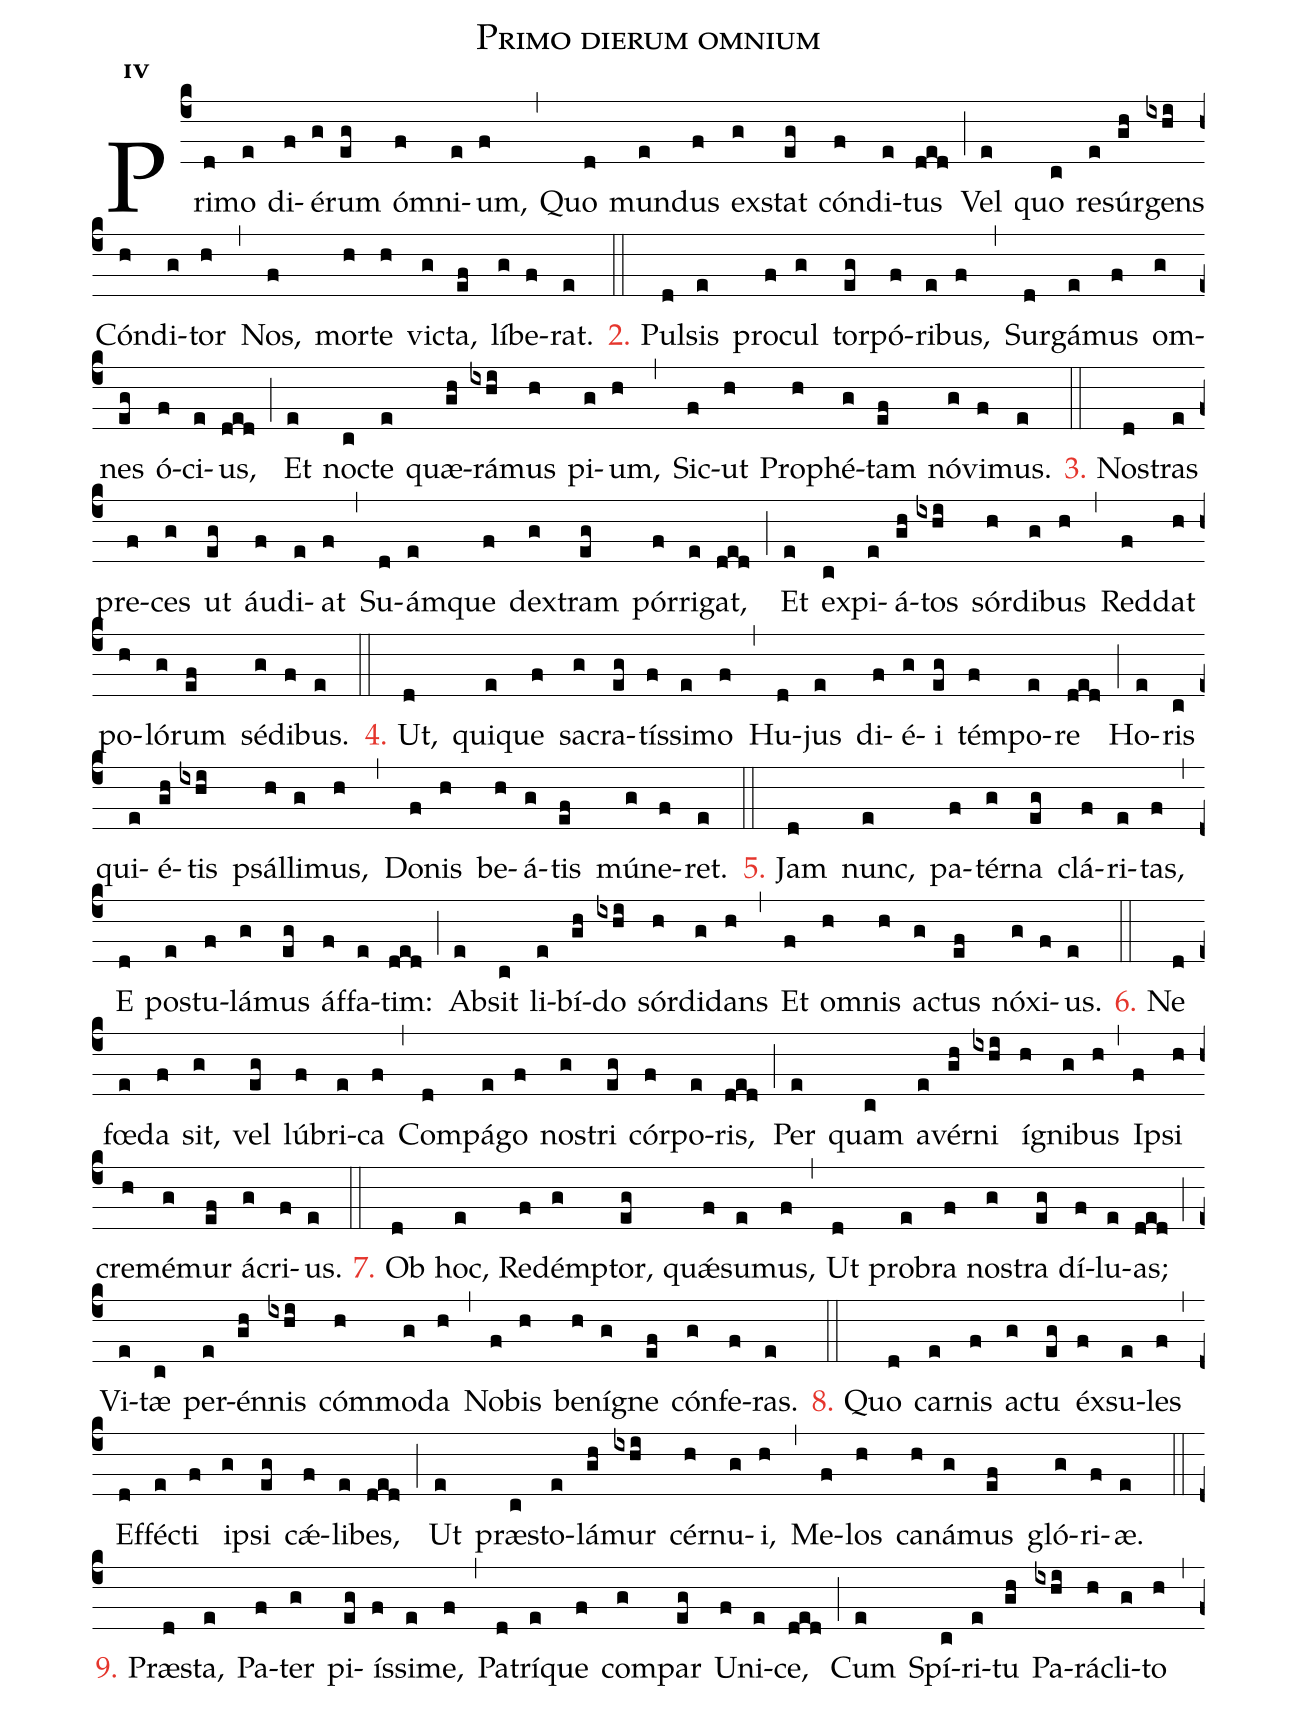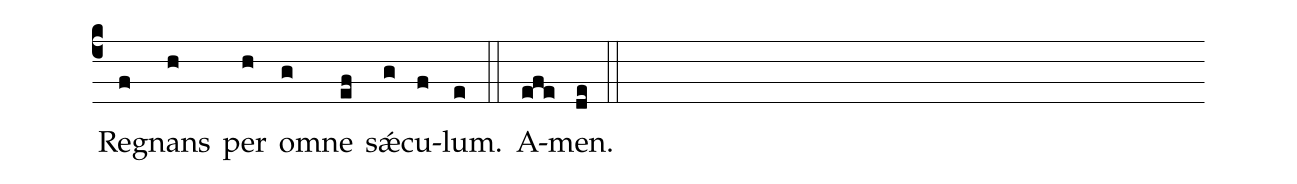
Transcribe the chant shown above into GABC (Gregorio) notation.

name:Primo dierum omnium;
office-part:hy;
mode:4;
%%
initial-style: 1;
name: Primo dierum omnium;
mode: 4;
office-part: Hymnus;
annotation: Hymn.;
annotation: iv;
%%
(c4) Pri(d)mo(e) di(f)é(g)rum(eg) óm(f)ni(e)um,(f) (,)
Quo(d) mun(e)dus(f) ex(g)stat(eg) cón(f)di(e)tus(ded) (;)
Vel(e) quo(c) re(e)súr(gh)gens(ixhi) Cón(h)di(g)tor(h) (,)
Nos,(f) mor(h)te(h) vic(g)ta,(ef) lí(g)be(f)rat.(e) (::)

<c>2.</c> Pul(d)sis(e) pro(f)cul(g) tor(eg)pó(f)ri(e)bus,(f) (,)
Sur(d)gá(e)mus(f) om(g)nes(eg) ó(f)ci(e)us,(ded) (;)
Et(e) noc(c)te(e) quæ(gh)rá(ixhi)mus(h) pi(g)um,(h) (,)
Sic(f)ut(h) Pro(h)phé(g)tam(ef) nó(g)vi(f)mus.(e) (::)

<c>3.</c> Nos(d)tras(e) pre(f)ces(g) ut(eg) áu(f)di(e)at(f) (,)
Su(d)ám(e)que(f) dex(g)tram(eg) pór(f)ri(e)gat,(ded) (;)
Et(e) ex(c)pi(e)á(gh)tos(ixhi) sór(h)di(g)bus(h) (,)
Red(f)dat(h) po(h)ló(g)rum(ef) sé(g)di(f)bus.(e) (::)

<c>4.</c> Ut,(d) qui(e)que(f) sa(g)cra(eg)tís(f)si(e)mo(f) (,)
Hu(d)jus(e) di(f)é(g)i(eg) tém(f)po(e)re(ded) (;)
Ho(e)ris(c) qui(e)é(gh)tis(ixhi) psál(h)li(g)mus,(h) (,)
Do(f)nis(h) be(h)á(g)tis(ef) mú(g)ne(f)ret.(e) (::)

<c>5.</c> Jam(d) nunc,(e) pa(f)tér(g)na(eg) clá(f)ri(e)tas,(f) (,)
E(d) pos(e)tu(f)lá(g)mus(eg) áf(f)fa(e)tim:(ded) (;)
Ab(e)sit(c) li(e)bí(gh)do(ixhi) sór(h)di(g)dans(h) (,)
Et(f) om(h)nis(h) ac(g)tus(ef) nó(g)xi(f)us.(e) (::)

<c>6.</c> Ne(d) fœ(e)da(f) sit,(g) vel(eg) lú(f)bri(e)ca(f) (,)
Com(d)pá(e)go(f) nos(g)tri(eg) cór(f)po(e)ris,(ded) (;)
Per(e) quam(c) a(e)vér(gh)ni(ixhi) í(h)gni(g)bus(h) (,)
Ip(f)si(h) cre(h)mé(g)mur(ef) á(g)cri(f)us.(e) (::)

<c>7.</c> Ob(d) hoc,(e) Red(f)émp(g)tor,(eg) quǽ(f)su(e)mus,(f) (,)
Ut(d) pro(e)bra(f) nos(g)tra(eg) dí(f)lu(e)as;(ded) (;)
Vi(e)tæ(c) per(e)én(gh)nis(ixhi) cóm(h)mo(g)da(h) (,)
No(f)bis(h) be(h)ní(g)gne(ef) cón(g)fe(f)ras.(e) (::)

<c>8.</c> Quo(d) car(e)nis(f) ac(g)tu(eg) éx(f)su(e)les(f) (,)
Ef(d)féc(e)ti(f) ip(g)si(eg) cǽ(f)li(e)bes,(ded) (;)
Ut(e) præ(c)sto(e)lá(gh)mur(ixhi) cér(h)nu(g)i,(h) (,)
Me(f)los(h) ca(h)ná(g)mus(ef) gló(g)ri(f)æ.(e) (::)

<c>9.</c> Præ(d)sta,(e) Pa(f)ter(g) pi(eg)ís(f)si(e)me,(f) (,)
Pa(d)trí(e)que(f) com(g)par(eg) U(f)ni(e)ce,(ded) (;)
Cum(e) Spí(c)ri(e)tu(gh) Pa(ixhi)rá(h)cli(g)to(h) (,)
Re(f)gnans(h) per(h) om(g)ne(ef) sǽ(g)cu(f)lum.(e) (::)
A(efe)men.(de) (::)
